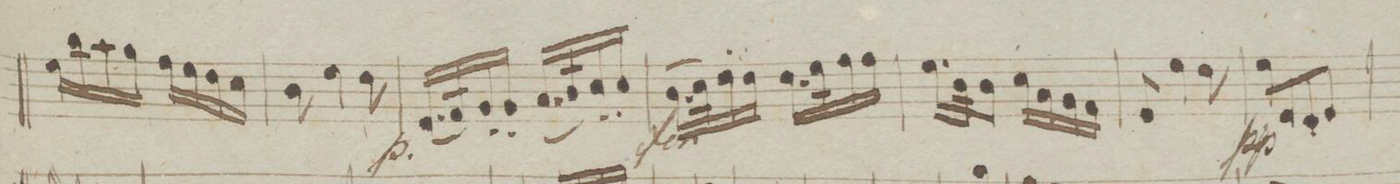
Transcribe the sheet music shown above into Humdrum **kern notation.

**kern	**dynam
*I"Violin 2do	*
*clefG2	*
*k[b-e-a-]	*
*M2/4	*
16ee-\LL	.
16bb-\	.
16aa-\	.
16gg\JJ	.
16ff\LL	.
16ee-\	.
16dd\	.
16cc\JJ	.
=21	=21
8b-\	.
4ee-\	.
8dd\	.
=22	=22
(16.e-/LL	p
32f/K)	.
16g'/	.
16g'/JJ	.
(16.a-/LL	.
32b-/K)	.
16cc'/	.
16cc'/JJ	.
=23	=23
(16.b-\LL	f
32cc\K)	.
16dd'\	.
16dd'\JJ	.
16.dd\LL	.
32ee-\K	.
16ff\	.
16ff\JJ	.
=24	=24
16.ee-\LL	.
32b-\JK	.
8b-\J	.
16cc\LL	.
16a-\	.
16g\	.
16f\JJ	.
=25	=25
8e-/	.
4ee-\	.
8dd\	.
=26	=26
8ee-\L	pp
8e-/	.
8d/	.
8e-/J	.
=27	=27
*-	*-
